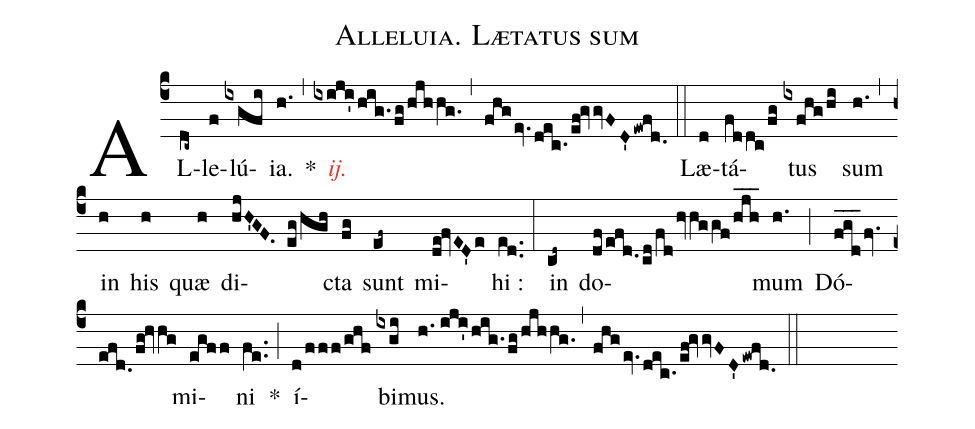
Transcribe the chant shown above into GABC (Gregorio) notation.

name:Alleluia. Lætatus sum;
%%
(c4) AL(dc~)le(f)lú(ixgfi)ia.(h.) *(,)
<c><i>ij.</i></c>(ixiji'/hig.fg/hjhhg.,fhg/ev.dec./ef!gvvFD'ewfd.) (::)

Læ(d)tá(fddc/fg)tus(ixfhg/hi) sum(h.) (,)
in(h) his(h) quæ(h) di(hjH'GF. eg/hgh)cta(fg) sunt(ef~) mi(de!fvED'e)hi :(ed..) (:)
in(cd~) do(df/efd.cd/fd/hvhggf/hjh___)mum(h.) (;)
Dó(fgd___/fv.efd./fg!hvhg)mi(egff)ni(fe..) *(;)
í(d/fff/ghf)bi(ixgi)mus.(h.//iji'/hig.fg/hjhhg.,fhg/ev.dec./ef!gvvFD'ewfd.) (::)
